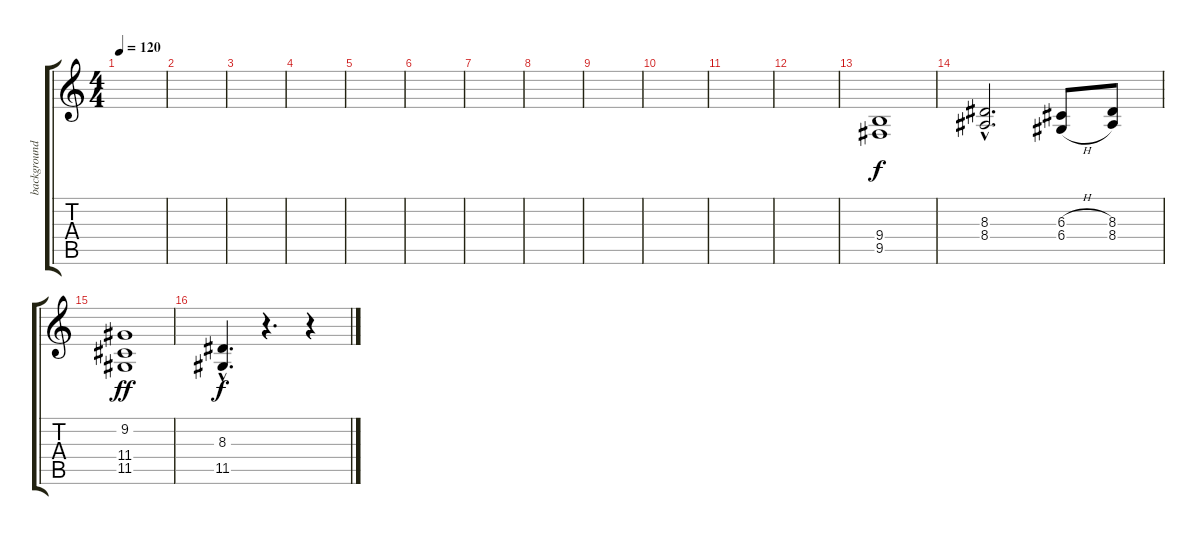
\track ("background voice" "background") {instrument synthvoice}
\staff {score tabs}
\tuning (E4 B3 G3 D3 A2 E2) {hide}
\ts (4 4)
\tempo 120
\clef g2
\ks c
|
|
|
|
|
|
|
|
|
|
|
|
(9.4 9.5).1{instrument synthvoice} |
(8.3{hac} 8.4{hac}).2{d} (6.3{h} 6.4{h}).8 (8.3 8.4).8 |
(9.2 11.4 11.5).1{dy ff} |
(8.3{hac} 11.5{hac}).4{d dy f} r.4{d} r.4
